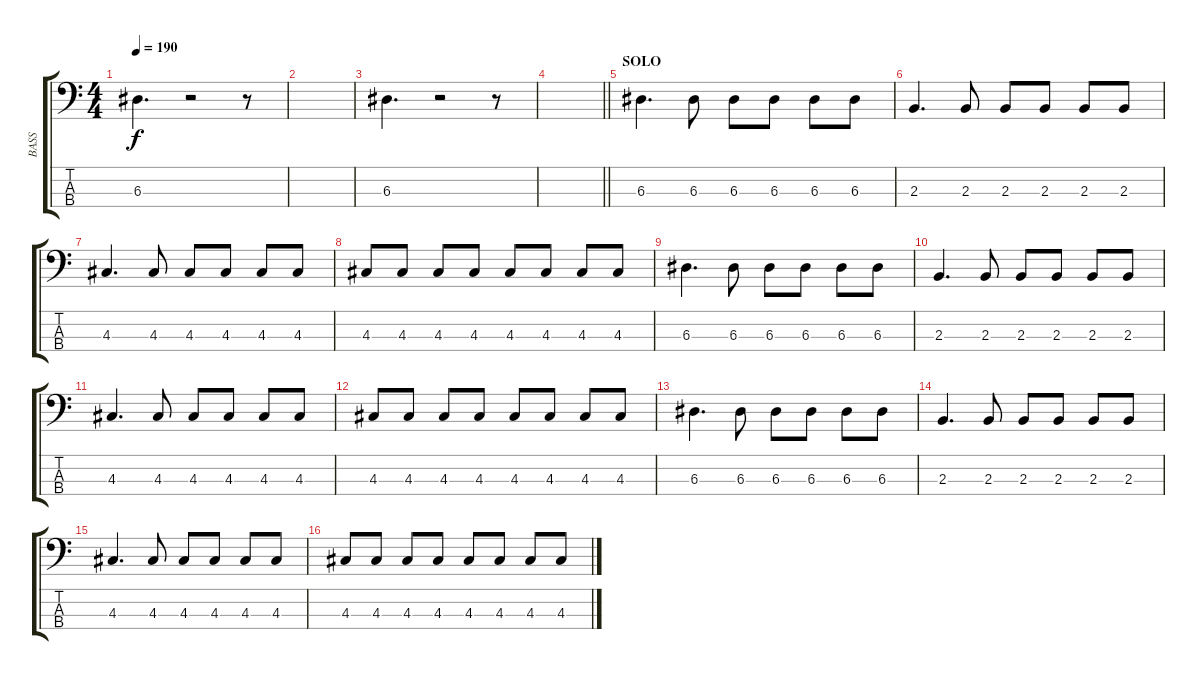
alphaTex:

\track ("BASS" "BASS") {instrument electricbassfinger}
\staff {score tabs}
\tuning (G2 D2 A1 E1) {hide}
\ts (4 4)
\tempo 190
\clef f4
\ks c
6.3.4{d dy f} r.2 r.8 |
|
6.3.4{d} r.2 r.8 |
\barLineRight lightlight
|
\section ("" "SOLO")
6.3.4{d} 6.3.8 6.3.8 6.3.8 6.3.8 6.3.8 |
2.3.4{d} 2.3.8 2.3.8 2.3.8 2.3.8 2.3.8 |
4.3.4{d} 4.3.8 4.3.8 4.3.8 4.3.8 4.3.8 |
4.3.8 4.3.8 4.3.8 4.3.8 4.3.8 4.3.8 4.3.8 4.3.8 |
6.3.4{d} 6.3.8 6.3.8 6.3.8 6.3.8 6.3.8 |
2.3.4{d} 2.3.8 2.3.8 2.3.8 2.3.8 2.3.8 |
4.3.4{d} 4.3.8 4.3.8 4.3.8 4.3.8 4.3.8 |
4.3.8 4.3.8 4.3.8 4.3.8 4.3.8 4.3.8 4.3.8 4.3.8 |
6.3.4{d} 6.3.8 6.3.8 6.3.8 6.3.8 6.3.8 |
2.3.4{d} 2.3.8 2.3.8 2.3.8 2.3.8 2.3.8 |
4.3.4{d} 4.3.8 4.3.8 4.3.8 4.3.8 4.3.8 |
4.3.8 4.3.8 4.3.8 4.3.8 4.3.8 4.3.8 4.3.8 4.3.8
